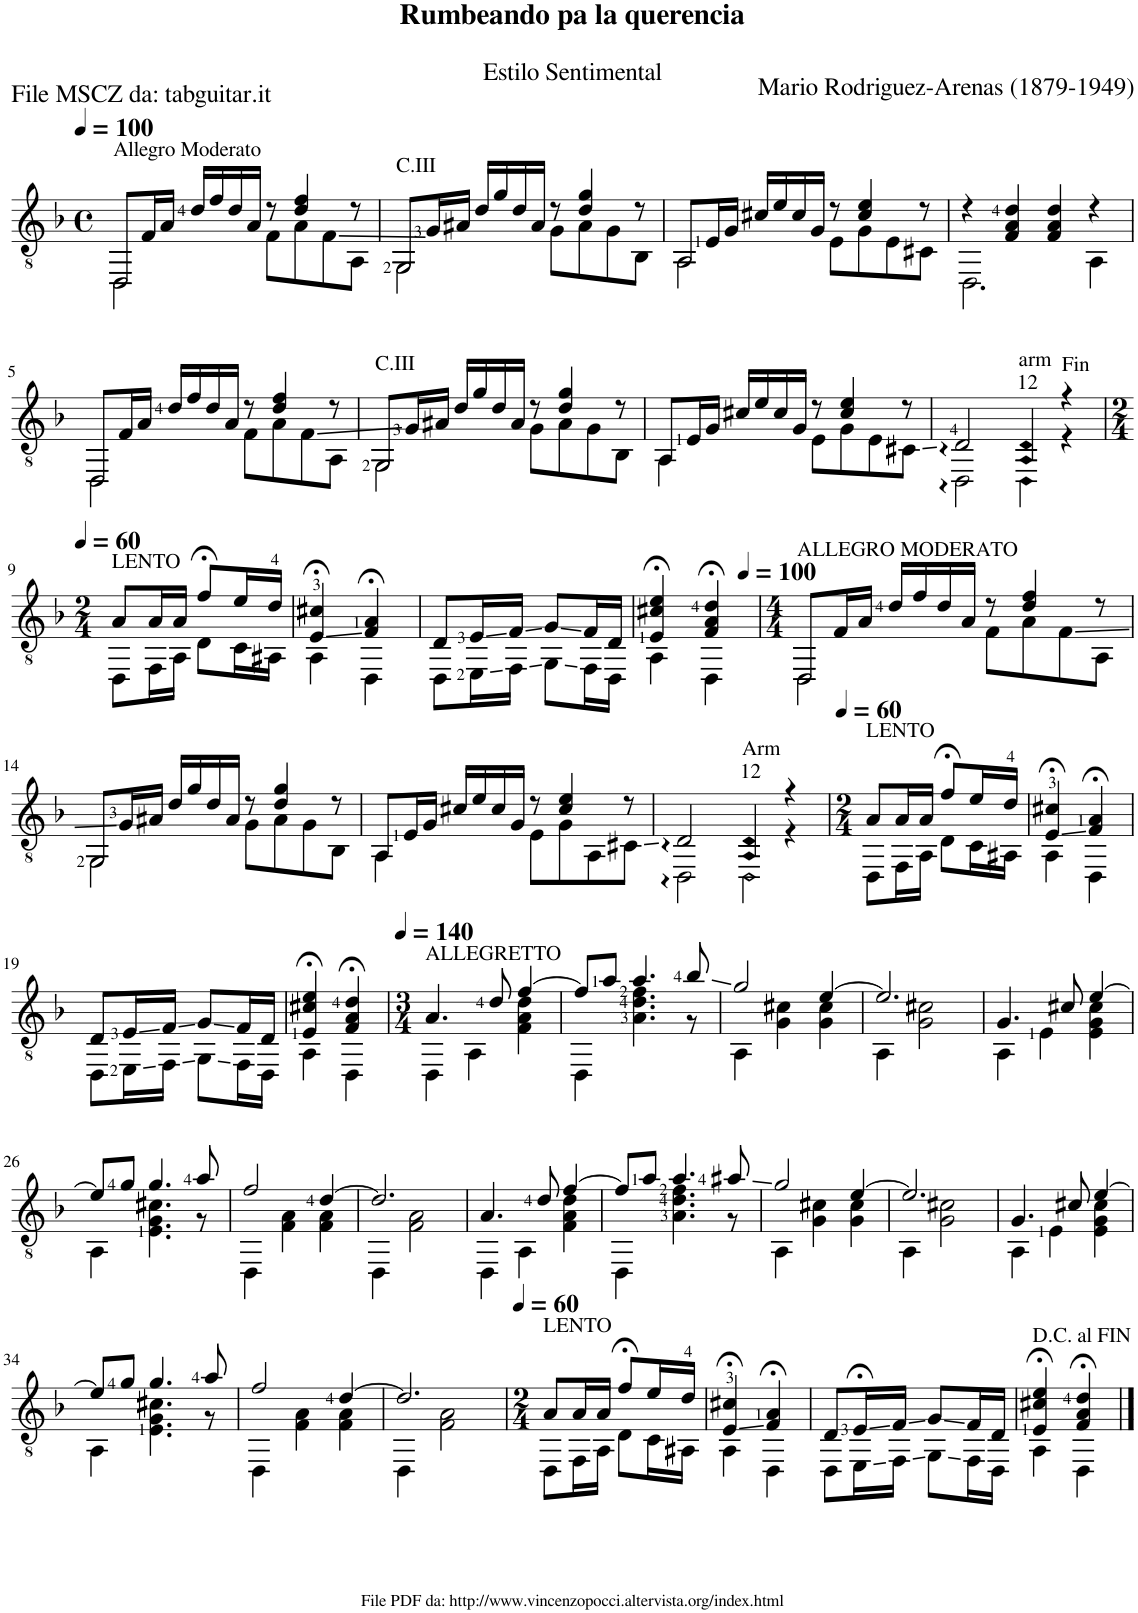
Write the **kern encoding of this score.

**kern
*part1
*staff1
*I"Guitar
*I'Guit.
*clefGv2
*k[b-]
*M4/4
*met(c)
*MM100
=1
!LO:TX:a:t=Allegro Moderato
!LO:N:head=open
*^
8DD/L	2DD\
16F/L	.
16A/JJ	.
16d/LL	.
16f/	.
16d/	.
16A/JJ	.
8r	8F\L
4d/ 4f/	8A\
.	8F\
8r	8AA\J
=2	=2
!LO:TX:a:t=C.III	!
!LO:N:head=open	!
8GG/L	2GG\
16G/L	.
16A#X/JJ	.
16d/LL	.
16g/	.
16d/	.
16A#/JJ	.
8r	8G\L
4d/ 4g/	8A#\
.	8G\
8r	8BB-\J
=3	=3
!LO:N:head=open	!
8AA/L	2AA\
16E/L	.
16G/JJ	.
16c#X/LL	.
16e/	.
16c#/	.
16G/JJ	.
8r	8E\L
4c#/ 4e/	8G\
.	8E\
8r	8C#X\J
=4	=4
4r	2.DD\
4F/ 4A/ 4d/	.
4F/ 4A/ 4d/	.
4r	4AA\
!!LO:LB:g=z	!!
=5	=5
!LO:N:head=open	!
8DD/L	2DD\
16F/L	.
16A/JJ	.
16d/LL	.
16f/	.
16d/	.
16A/JJ	.
8r	8F\L
4d/ 4f/	8A\
.	8F\
8r	8AA\J
=6	=6
!LO:TX:a:t=C.III	!
!LO:N:head=open	!
8GG/L	2GG\
16G/L	.
16A#X/JJ	.
16d/LL	.
16g/	.
16d/	.
16A#/JJ	.
8r	8G\L
4d/ 4g/	8A#\
.	8G\
8r	8BB-\J
=7	=7
8AA/L	2AA\
16E/L	.
16G/JJ	.
16c#X/LL	.
16e/	.
16c#/	.
16G/JJ	.
8r	8E\L
4c#/ 4e/	8G\
.	8E\
8r	8C#X\J
=8	=8
2D::/	2DD::\
!LO:TX:a:t=arm	!
!LO:TX:a:t=12	!
4AA/ 4D/	4DD\
!LO:TX:a:t=Fin	!
4r	4r
!!LO:LB:g=z	!!
=9	=9
*M2/4	*
*MM60	*
!LO:TX:a:t=LENTO	!
8A/L	8DD\L
16A/L	16FF\L
16A/JJ	16AA\JJ
8f;</L	8D\L
16e/L	16C\L
16d/JJ	16AA#X\JJ
=10	=10
4E/;< 4c#X/;<	4AA\
4F/;< 4A/;<	4DD\
=11	=11
8D/L	8DD\L
16E/L	16EE\L
16F/JJ	16FF\JJ
8G/L	8GG\L
16F/L	16FF\L
16D/JJ	16DD\JJ
=12	=12
4E/;< 4c#X/;< 4e/;<	4AA\
4F/;< 4A/;< 4d/;<	4DD\
=13	=13
*M4/4	*
*MM100	*
!LO:TX:a:t=ALLEGRO MODERATO	!
!LO:N:head=open	!
8DD/L	2DD\
16F/L	.
16A/JJ	.
16d/LL	.
16f/	.
16d/	.
16A/JJ	.
8r	8F\L
4d/ 4f/	8A\
.	8F\
8r	8AA\J
!!LO:LB:g=z	!!
=14	=14
!LO:N:head=open	!
8GG/L	2GG\
16G/L	.
16A#X/JJ	.
16d/LL	.
16g/	.
16d/	.
16A#/JJ	.
8r	8G\L
4d/ 4g/	8A#\
.	8G\
8r	8BB-\J
=15	=15
8AA/L	2AA\
16E/L	.
16G/JJ	.
16c#X/LL	.
16e/	.
16c#/	.
16G/JJ	.
8r	8E\L
4c#/ 4e/	8G\
.	8AA\
8r	8C#X\J
=16	=16
2D::/	2DD::\
!LO:TX:a:t=Arm	!
!LO:TX:a:t=12	!
!	!LO:N:head=open
4AA/ 4D/	4DD\
4r	4r
=17	=17
*M2/4	*
*MM60	*
!LO:TX:a:t=LENTO	!
8A/L	8DD\L
16A/L	16FF\L
16A/JJ	16AA\JJ
8f;</L	8D\L
16e/L	16C\L
16d/JJ	16AA#X\JJ
=18	=18
4E/;< 4c#X/;<	4AA\
4F/;< 4A/;<	4DD\
!!LO:LB:g=z	!!
=19	=19
8D/L	8DD\L
16E/L	16EE\L
16F/JJ	16FF\JJ
8G/L	8GG\L
16F/L	16FF\L
16D/JJ	16DD\JJ
=20	=20
4E/;< 4c#X/;< 4e/;<	4AA\
4F/;< 4A/;< 4d/;<	4DD\
=21	=21
*M3/4	*
*MM140	*
!LO:TX:a:t=ALLEGRETTO	!
4.A/	4DD\
.	4AA\
8d/	.
[4f/	4F\ 4A\ 4d\
=22	=22
8f/L]	4DD\
8a/J	.
4.a/	4.A\ 4.d\ 4.f\
8b-/	8r
=23	=23
2g/	4AA\
.	4G\ 4c#X\
[4e/	4G\ 4c#\
=24	=24
2.e/]	4AA\
.	2G\ 2c#X\
=25	=25
4.G/	4AA\
.	4E\
8c#X/	.
[4e/	4E\ 4G\ 4c#\
!!LO:LB:g=z	!!
=26	=26
8e/L]	4AA\
8g/J	.
4.g/	4.E\ 4.G\ 4.c#X\
8a/	8r
=27	=27
2f/	4DD\
.	4F\ 4A\
[4d/	4F\ 4A\
=28	=28
2.d/]	4DD\
.	2F\ 2A\
=29	=29
4.A/	4DD\
.	4AA\
8d/	.
[4f/	4F\ 4A\ 4d\
=30	=30
8f/L]	4DD\
8a/J	.
4.a/	4.A\ 4.d\ 4.f\
8a#X/	8r
=31	=31
2g/	4AA\
.	4G\ 4c#X\
[4e/	4G\ 4c#\
=32	=32
2.e/]	4AA\
.	2G\ 2c#X\
=33	=33
4.G/	4AA\
.	4E\
8c#X/	.
[4e/	4E\ 4G\ 4c#\
!!LO:LB:g=z	!!
=34	=34
8e/L]	4AA\
8g/J	.
4.g/	4.E\ 4.G\ 4.c#X\
8a/	8r
=35	=35
2f/	4DD\
.	4F\ 4A\
[4d/	4F\ 4A\
=36	=36
2.d/]	4DD\
.	2F\ 2A\
=37	=37
*M2/4	*
*MM60	*
!LO:TX:a:t=LENTO	!
8A/L	8DD\L
16A/L	16FF\L
16A/JJ	16AA\JJ
8f;</L	8D\L
16e/L	16C\L
16d/JJ	16AA#X\JJ
=38	=38
4E/;< 4c#X/;<	4AA\
4F/;< 4A/;<	4DD\
=39	=39
8D/L	8DD\L
16E;</L	16EE\L
16F/JJ	16FF\JJ
8G/L	8GG\L
16F/L	16FF\L
16D/JJ	16DD\JJ
=40	=40
!LO:TX:a:t=D.C. al FIN	!
4E/;< 4c#X/;< 4e/;<	4AA\
4F/;< 4A/;< 4d/;<	4DD\
*v	*v
==
*-
